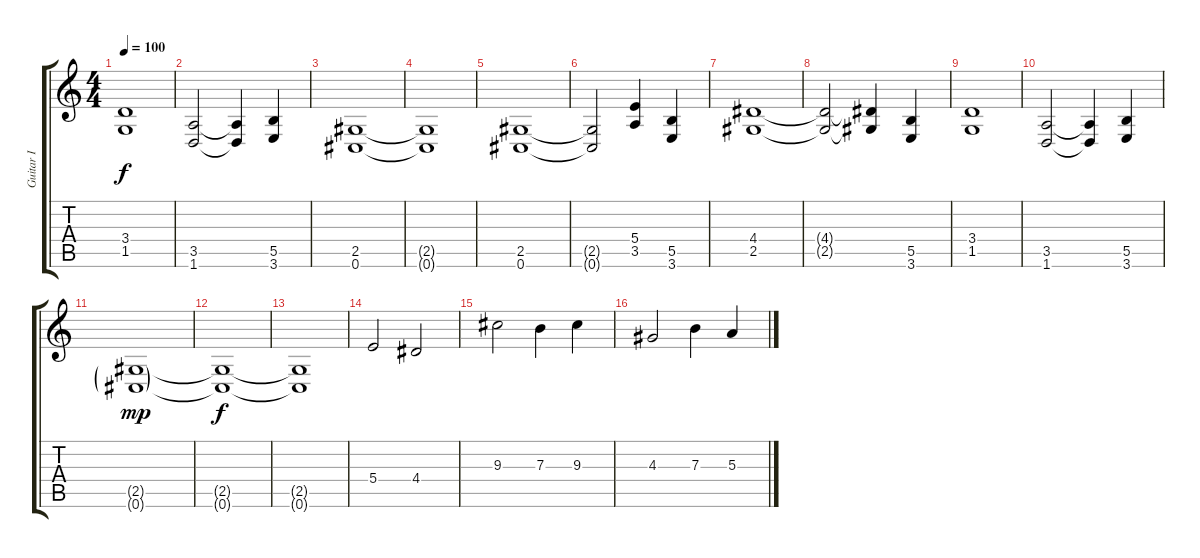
\track ("Guitar I" "Guitar I") {instrument distortionguitar}
\staff {score tabs}
\tuning (Db4 Ab3 E3 B2 Gb2 Db2) {hide}
\ts (4 4)
\tempo 100
\clef g2
\ks c
(3.4 1.5).1{dy f} |
(3.5 1.6).2 (3.5{t} 1.6{t}).4 (5.5 3.6).4 |
(2.5 0.6).1 |
(2.5{t} 0.6{t}).1 |
(2.5 0.6).1 |
(2.5{t} 0.6{t}).2 (5.4 3.5).4 (5.5 3.6).4 |
(4.4 2.5).1 |
(4.4{t} 2.5{t}).2 (4.4{t} 2.5{t}).4 (5.5 3.6).4 |
(3.4 1.5).1 |
(3.5 1.6).2 (3.5{t} 1.6{t}).4 (5.5 3.6).4 |
(2.5{g} 0.6{g}).1{dy mp} |
(2.5{t} 0.6{t}).1{dy f} |
(2.5{t} 0.6{t}).1 |
5.4.2 4.4.2 |
9.3.2 7.3.4 9.3.4 |
4.3.2 7.3.4 5.3.4
